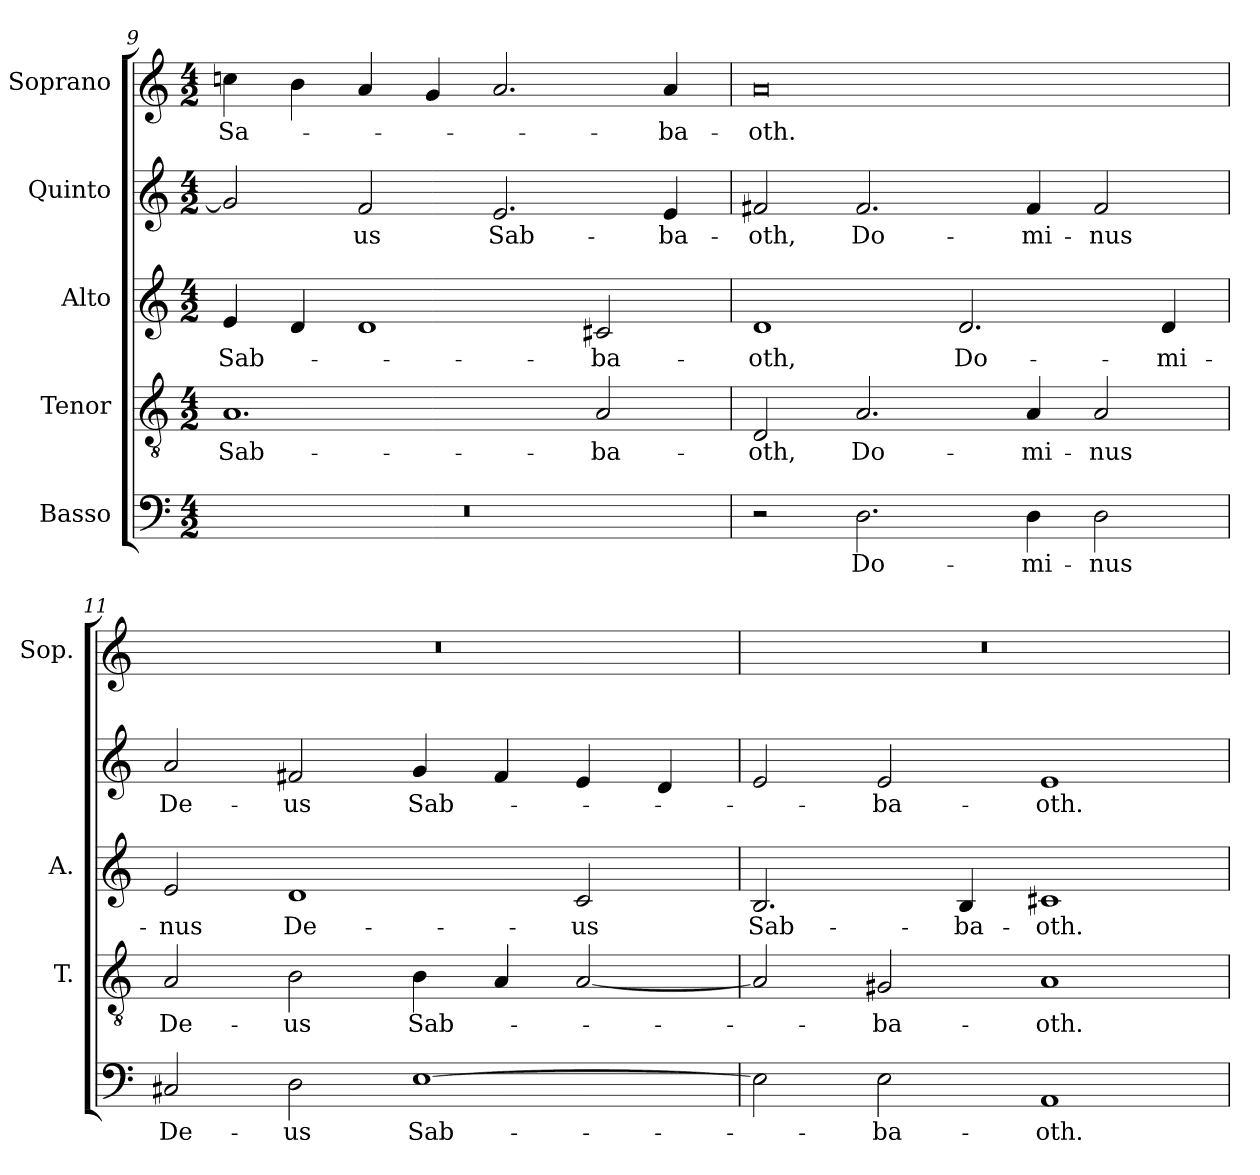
**kern	**text	**kern	**text	**kern	**text	**kern	**text	**kern	**text
*part5	*part5	*part4	*part4	*part3	*part3	*part2	*part2	*part1	*part1
*staff5	*staff5	*staff4	*staff4	*staff3	*staff3	*staff2	*staff2	*staff1	*staff1
*I"Basso	*	*I"Tenor	*	*I"Alto	*	*I"Quinto	*	*I"Soprano	*
*	*	*I'T.	*	*I'A.	*	*	*	*I'Sop.	*
*clefF4	*	*clefGv2	*	*clefG2	*	*clefG2	*	*clefG2	*
*	*	*ITrd7c12	*	*	*	*	*	*	*
*k[]	*	*k[]	*	*k[]	*	*k[]	*	*k[]	*
*C:	*	*C:	*	*C:	*	*C:	*	*C:	*
*M4/2	*	*M4/2	*	*M4/2	*	*M4/2	*	*M4/2	*
=9	=9	=9	=9	=9	=9	=9	=9	=9	=9
!LO:N:vis=1	!	!	!	!	!	!	!	!	!
!	!	!	!LO:LY:b:color=#000000	!	!	!	!	!	!
!	!	!	!	!	!LO:LY:b:color=#000000	!	!	!	!
!	!	!	!	!	!	!	!	!	!LO:LY:b:color=#000000
0r	.	1.AAi	Sab-	4ei/	Sab-	2gi/]	.	4ccni\	Sa-
.	.	.	.	4di/	.	.	.	4bi\	.
!	!	!	!	!	!	!	!LO:LY:b:color=#000000	!	!
.	.	.	.	1di	.	2fi/	-us	4ai/	.
.	.	.	.	.	.	.	.	4gi/	.
!	!	!	!	!	!	!	!LO:LY:b:color=#000000	!	!
.	.	.	.	.	.	2.ei/	Sab-	2.ai/	.
!	!	!	!LO:LY:b:color=#000000	!	!	!	!	!	!
!	!	!	!	!	!LO:LY:b:color=#000000	!	!	!	!
.	.	2AAi/	-ba-	2c#Xi/	-ba-	.	.	.	.
!	!	!	!	!	!	!	!LO:LY:b:color=#000000	!	!
!	!	!	!	!	!	!	!	!	!LO:LY:b:color=#000000
.	.	.	.	.	.	4ei/	-ba-	4ai/	-ba-
=10	=10	=10	=10	=10	=10	=10	=10	=10	=10
!	!	!	!LO:LY:b:color=#000000	!	!	!	!	!	!
!	!	!	!	!	!LO:LY:b:color=#000000	!	!	!	!
!	!	!	!	!	!	!	!LO:LY:b:color=#000000	!	!
!	!	!	!	!	!	!	!	!	!LO:LY:b:color=#000000
2r	.	2DDi/	-oth,	1di	-oth,	2f#Xi/	-oth,	0ai	-oth.
!	!LO:LY:b:color=#000000	!	!	!	!	!	!	!	!
!	!	!	!LO:LY:b:color=#000000	!	!	!	!	!	!
!	!	!	!	!	!	!	!LO:LY:b:color=#000000	!	!
2.Di\	Do-	2.AAi/	Do-	.	.	2.f#i/	Do-	.	.
!	!	!	!	!	!LO:LY:b:color=#000000	!	!	!	!
.	.	.	.	2.di/	Do-	.	.	.	.
!	!LO:LY:b:color=#000000	!	!	!	!	!	!	!	!
!	!	!	!LO:LY:b:color=#000000	!	!	!	!	!	!
!	!	!	!	!	!	!	!LO:LY:b:color=#000000	!	!
4Di\	-mi-	4AAi/	-mi-	.	.	4f#i/	-mi-	.	.
!	!LO:LY:b:color=#000000	!	!	!	!	!	!	!	!
!	!	!	!LO:LY:b:color=#000000	!	!	!	!	!	!
!	!	!	!	!	!	!	!LO:LY:b:color=#000000	!	!
2Di\	-nus	2AAi/	-nus	.	.	2f#i/	-nus	.	.
!	!	!	!	!	!LO:LY:b:color=#000000	!	!	!	!
.	.	.	.	4di/	-mi-	.	.	.	.
=11	=11	=11	=11	=11	=11	=11	=11	=11	=11
!	!LO:LY:b:color=#000000	!	!	!	!	!	!	!	!
!	!	!	!LO:LY:b:color=#000000	!	!	!	!	!	!
!	!	!	!	!	!LO:LY:b:color=#000000	!	!	!	!
!	!	!	!	!	!	!	!LO:LY:b:color=#000000	!LO:N:vis=1	!
2C#Xi/	De-	2AAi/	De-	2ei/	-nus	2ai/	De-	0r	.
!	!LO:LY:b:color=#000000	!	!	!	!	!	!	!	!
!	!	!	!LO:LY:b:color=#000000	!	!	!	!	!	!
!	!	!	!	!	!LO:LY:b:color=#000000	!	!	!	!
!	!	!	!	!	!	!	!LO:LY:b:color=#000000	!	!
2Di\	-us	2BBi\	-us	1di	De-	2f#Xi/	-us	.	.
!	!LO:LY:b:color=#000000	!	!	!	!	!	!	!	!
!	!	!	!LO:LY:b:color=#000000	!	!	!	!	!	!
!	!	!	!	!	!	!	!LO:LY:b:color=#000000	!	!
[1Ei	Sab-	4BBi\	Sab-	.	.	4gi/	Sab-	.	.
.	.	4AAi/	.	.	.	4f#i/	.	.	.
!	!	!	!	!	!LO:LY:b:color=#000000	!	!	!	!
.	.	[2AAi/	.	2ci/	-us	4ei/	.	.	.
.	.	.	.	.	.	4di/	.	.	.
=12	=12	=12	=12	=12	=12	=12	=12	=12	=12
!	!	!	!	!	!LO:LY:b:color=#000000	!	!	!LO:N:vis=1	!
2Ei\]	.	2AAi/]	.	2.Bi/	Sab-	2ei/	.	0r	.
!	!LO:LY:b:color=#000000	!	!	!	!	!	!	!	!
!	!	!	!LO:LY:b:color=#000000	!	!	!	!	!	!
!	!	!	!	!	!	!	!LO:LY:b:color=#000000	!	!
2Ei\	-ba-	2GG#Xi/	-ba-	.	.	2ei/	-ba-	.	.
!	!	!	!	!	!LO:LY:b:color=#000000	!	!	!	!
.	.	.	.	4Bi/	-ba-	.	.	.	.
!	!LO:LY:b:color=#000000	!	!	!	!	!	!	!	!
!	!	!	!LO:LY:b:color=#000000	!	!	!	!	!	!
!	!	!	!	!	!LO:LY:b:color=#000000	!	!	!	!
!	!	!	!	!	!	!	!LO:LY:b:color=#000000	!	!
1AAi	-oth.	1AAi	-oth.	1c#Xi	-oth.	1ei	-oth.	.	.
=	=	=	=	=	=	=	=	=	=
*-	*-	*-	*-	*-	*-	*-	*-	*-	*-
